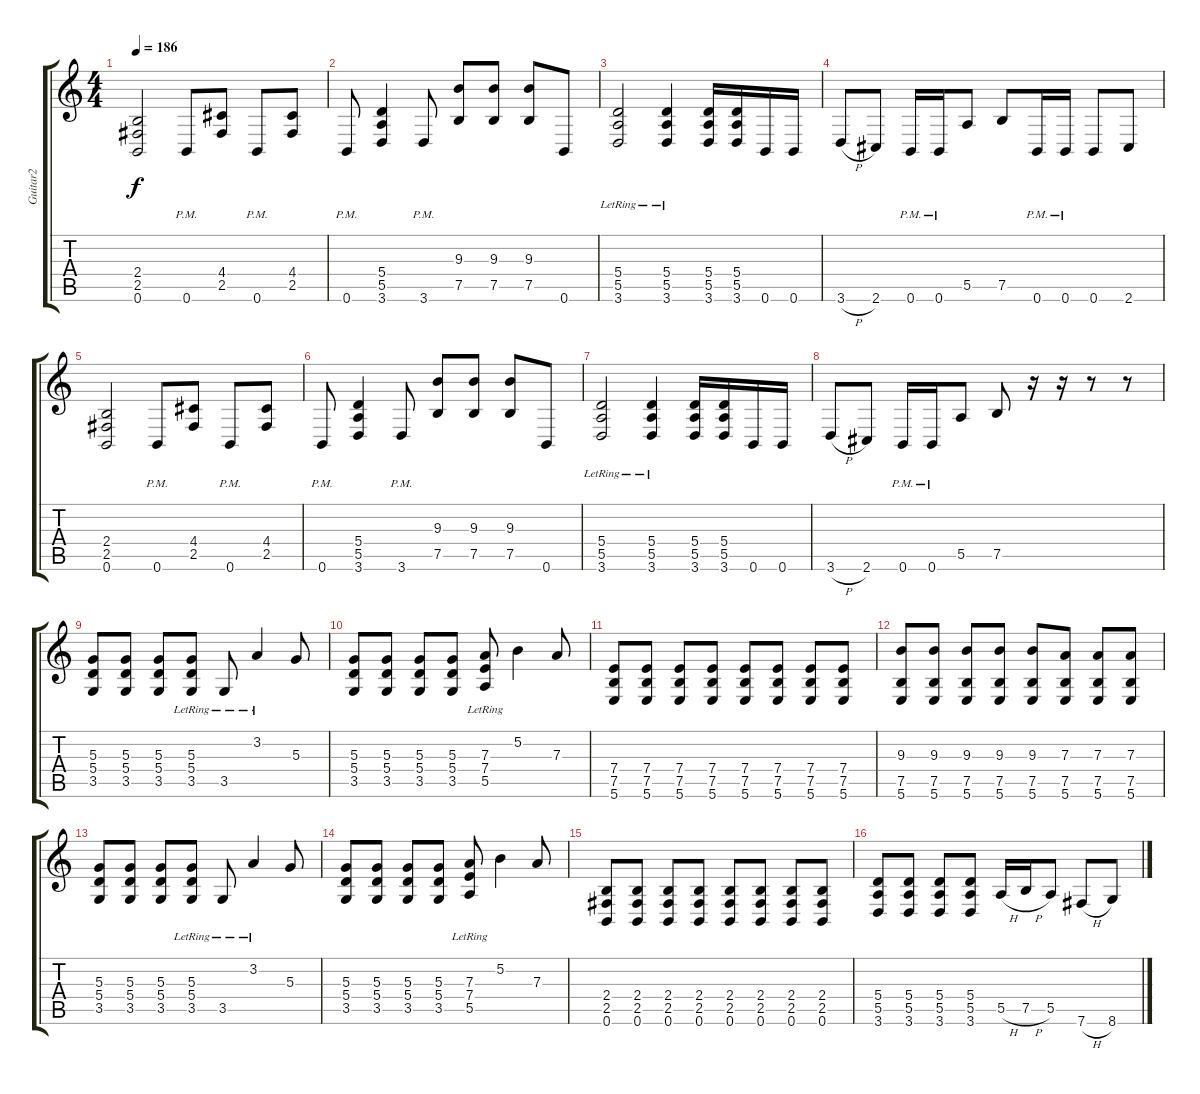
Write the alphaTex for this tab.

\track ("Guitar2" "Guitar2") {instrument distortionguitar}
\staff {score tabs}
\tuning (B3 Gb3 D3 A2 E2 B1) {hide}
\ts (4 4)
\tempo 186
\clef g2
\ks c
(2.4 2.5 0.6).2{dy f} 0.6{pm}.8 (4.4 2.5).8 0.6{pm}.8 (4.4 2.5).8 |
0.6{pm}.8 (5.4 5.5 3.6).4 3.6{pm}.8 (9.3 7.5).8 (9.3 7.5).8 (9.3 7.5).8 0.6.8 |
(5.4{lr} 5.5{lr} 3.6).2 (5.4{lr} 5.5{lr} 3.6{lr}).4 (5.4 5.5 3.6).16 (5.4 5.5 3.6).16 0.6.16 0.6.16 |
3.6{h}.8 2.6.8 0.6{pm}.16 0.6{pm}.16 5.5.8 7.5.8 0.6{pm}.16 0.6{pm}.16 0.6.8 2.6.8 |
(2.4 2.5 0.6).2 0.6{pm}.8 (4.4 2.5).8 0.6{pm}.8 (4.4 2.5).8 |
0.6{pm}.8 (5.4 5.5 3.6).4 3.6{pm}.8 (9.3 7.5).8 (9.3 7.5).8 (9.3 7.5).8 0.6.8 |
(5.4{lr} 5.5{lr} 3.6).2 (5.4{lr} 5.5{lr} 3.6{lr}).4 (5.4 5.5 3.6).16 (5.4 5.5 3.6).16 0.6.16 0.6.16 |
3.6{h}.8 2.6.8 0.6{pm}.16 0.6{pm}.16 5.5.8 7.5.8 r.16 r.16 r.8 r.8 |
(5.3 5.4 3.5).8 (5.3 5.4 3.5).8 (5.3 5.4 3.5).8 (5.3{lr} 5.4{lr} 3.5).8 3.5{lr}.8 3.2{lr}.4 5.3.8 |
(5.3 5.4 3.5).8 (5.3 5.4 3.5).8 (5.3 5.4 3.5).8 (5.3 5.4 3.5).8 (7.3{lr} 7.4{lr} 5.5{lr}).8 5.2.4 7.3.8 |
(7.4 7.5 5.6).8 (7.4 7.5 5.6).8 (7.4 7.5 5.6).8 (7.4 7.5 5.6).8 (7.4 7.5 5.6).8 (7.4 7.5 5.6).8 (7.4 7.5 5.6).8 (7.4 7.5 5.6).8 |
(9.3 7.5 5.6).8 (9.3 7.5 5.6).8 (9.3 7.5 5.6).8 (9.3 7.5 5.6).8 (9.3 7.5 5.6).8 (7.3 7.5 5.6).8 (7.3 7.5 5.6).8 (7.3 7.5 5.6).8 |
(5.3 5.4 3.5).8 (5.3 5.4 3.5).8 (5.3 5.4 3.5).8 (5.3{lr} 5.4{lr} 3.5).8 3.5{lr}.8 3.2{lr}.4 5.3.8 |
(5.3 5.4 3.5).8 (5.3 5.4 3.5).8 (5.3 5.4 3.5).8 (5.3 5.4 3.5).8 (7.3{lr} 7.4{lr} 5.5{lr}).8 5.2.4 7.3.8 |
(2.4 2.5 0.6).8 (2.4 2.5 0.6).8 (2.4 2.5 0.6).8 (2.4 2.5 0.6).8 (2.4 2.5 0.6).8 (2.4 2.5 0.6).8 (2.4 2.5 0.6).8 (2.4 2.5 0.6).8 |
(5.4 5.5 3.6).8 (5.4 5.5 3.6).8 (5.4 5.5 3.6).8 (5.4 5.5 3.6).8 5.5{h}.16 7.5{h}.16 5.5.8 7.6{h}.8 8.6.8
